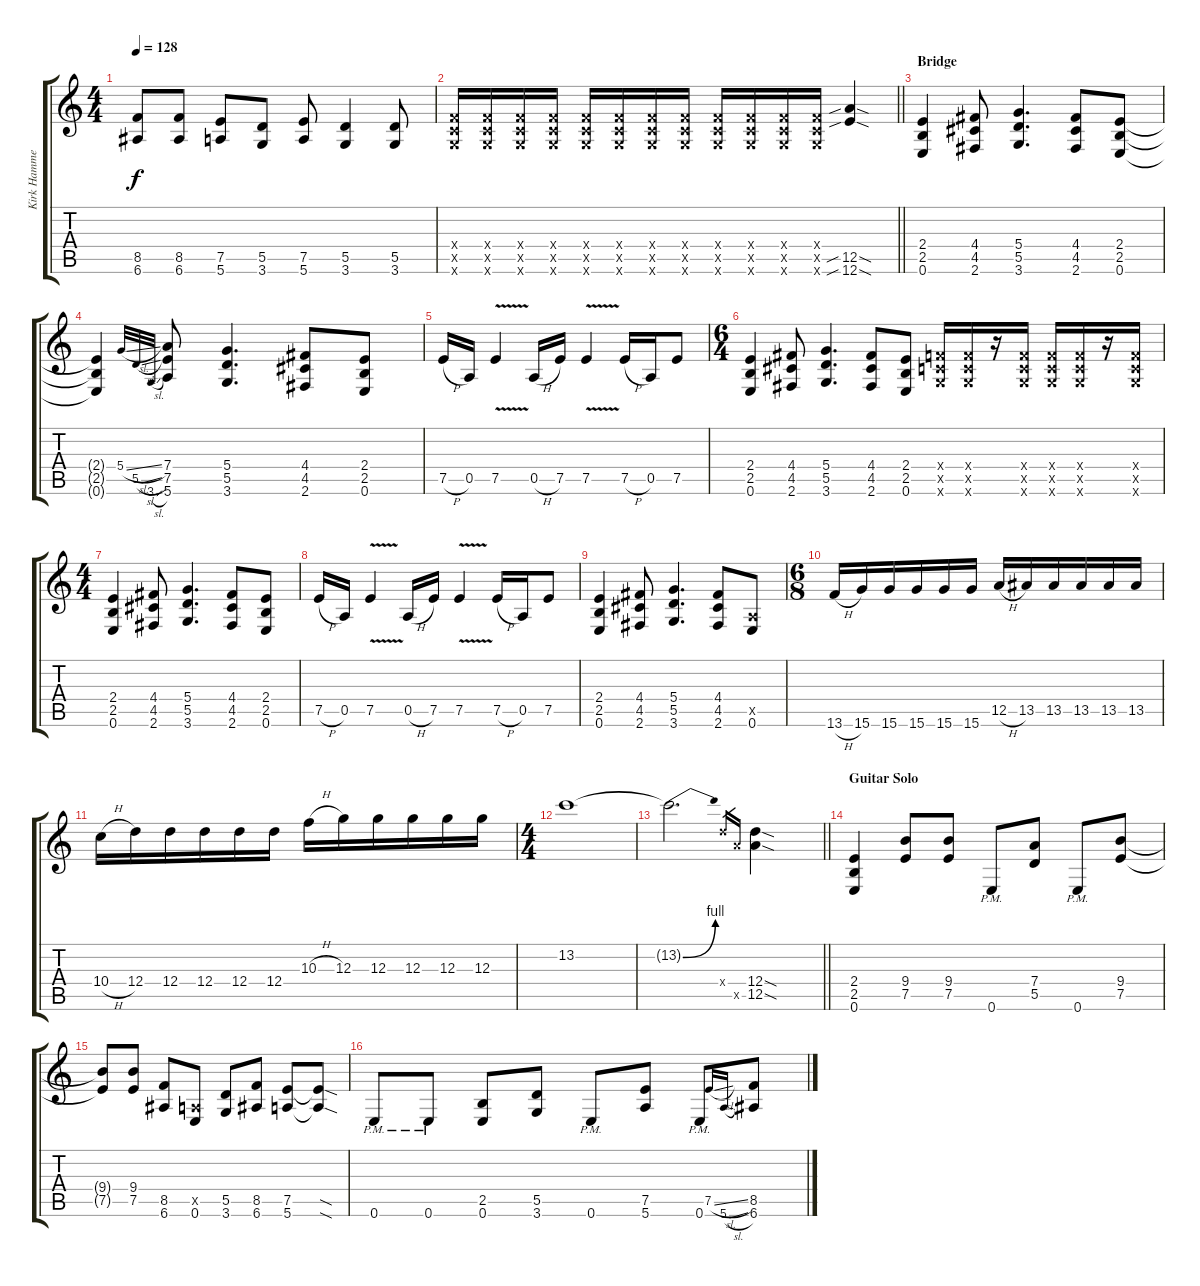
\track ("Kirk Hammett (Guitar Lead)" "Kirk Hamme") {instrument distortionguitar}
\staff {score tabs}
\tuning (E4 B3 G3 D3 A2 E2) {hide}
\ts (4 4)
\tempo 128
\clef g2
\ks c
(8.5{t} 6.6{t}).8{dy f} (8.5 6.6).8 (7.5 5.6).8 (5.5 3.6).8 (7.5 5.6).8 (5.5 3.6).4 (5.5 3.6).8 |
\barLineRight lightlight
(3.4{x} 3.5{x} 3.6{x}).16 (3.4{x} 3.5{x} 3.6{x}).16 (3.4{x} 3.5{x} 3.6{x}).16 (3.4{x} 3.5{x} 3.6{x}).16 (3.4{x} 3.5{x} 3.6{x}).16 (3.4{x} 3.5{x} 3.6{x}).16 (3.4{x} 3.5{x} 3.6{x}).16 (3.4{x} 3.5{x} 3.6{x}).16 (3.4{x} 3.5{x} 3.6{x}).16 (3.4{x} 3.5{x} 3.6{x}).16 (3.4{x} 3.5{x} 3.6{x}).16 (3.4{x} 3.5{x} 3.6{x}).16 (12.5{sib sod} 12.6{sib sod}).4 |
\section ("" "Bridge")
(2.4 2.5 0.6).4 (4.4 4.5 2.6).8 (5.4 5.5 3.6).4{d} (4.4 4.5 2.6).8 (2.4 2.5 0.6).8 |
(2.4{t} 2.5{t} 0.6{t}).4 5.4{sl}.32{gr onbeat} 5.5{sl}.32{gr onbeat} 3.6{sl}.32{gr onbeat} (7.4 7.5 5.6).8 (5.4 5.5 3.6).4{d} (4.4 4.5 2.6).8 (2.4 2.5 0.6).8 |
7.5{h}.16 0.5.16 7.5{v}.4 0.5{h}.16 7.5.16 7.5{v}.4 7.5{h}.16 0.5.16 7.5.8 |
\ts (6 4)
(2.4 2.5 0.6).4 (4.4 4.5 2.6).8 (5.4 5.5 3.6).4{d} (4.4 4.5 2.6).8 (2.4 2.5 0.6).8 (3.4{x} 3.5{x} 3.6{x}).16 (3.4{x} 3.5{x} 3.6{x}).16 r.16 (3.4{x} 3.5{x} 3.6{x}).16 (3.4{x} 3.5{x} 3.6{x}).16 (3.4{x} 3.5{x} 3.6{x}).16 r.16 (3.4{x} 3.5{x} 3.6{x}).16 |
\ts (4 4)
(2.4 2.5 0.6).4 (4.4 4.5 2.6).8 (5.4 5.5 3.6).4{d} (4.4 4.5 2.6).8 (2.4 2.5 0.6).8 |
7.5{h}.16 0.5.16 7.5{v}.4 0.5{h}.16 7.5.16 7.5{v}.4 7.5{h}.16 0.5.16 7.5.8 |
(2.4 2.5 0.6).4 (4.4 4.5 2.6).8 (5.4 5.5 3.6).4{d} (4.4 4.5 2.6).8 (0.5{x} 0.6).8 |
\ts (6 8)
13.6{h}.16 15.6.16 15.6.16 15.6.16 15.6.16 15.6.16 12.5{h}.16 13.5.16 13.5.16 13.5.16 13.5.16 13.5.16 |
10.4{h}.16 12.4.16 12.4.16 12.4.16 12.4.16 12.4.16 10.3{h}.16 12.3.16 12.3.16 12.3.16 12.3.16 12.3.16 |
\ts (4 4)
13.2.1 |
\barLineRight lightlight
13.2{be (bend 0 0 60 4) t}.2{d} 12.4{x}.16{gr} 12.5{x}.16{gr} (12.4{sod} 12.5{sod}).4 |
\section ("" "Guitar Solo")
(2.4 2.5 0.6).4{volume 11} (9.4 7.5).8 (9.4 7.5).8 0.6{pm}.8 (7.4 5.5).8 0.6{pm}.8 (9.4 7.5).8 |
(9.4{t} 7.5{t}).8 (9.4 7.5).8 (8.5 6.6).8 (0.5{x} 0.6).8 (5.5 3.6).8 (8.5 6.6).8 (7.5 5.6).8 (7.5{sod t} 5.6{sod t}).8 |
0.6{pm}.8 0.6{pm}.8 (2.5 0.6).8 (5.5 3.6).8 0.6{pm}.8 (7.5 5.6).8 0.6{pm}.8 7.5{sl}.16{gr onbeat} 5.6{sl}.16{gr onbeat} (8.5 6.6).8
